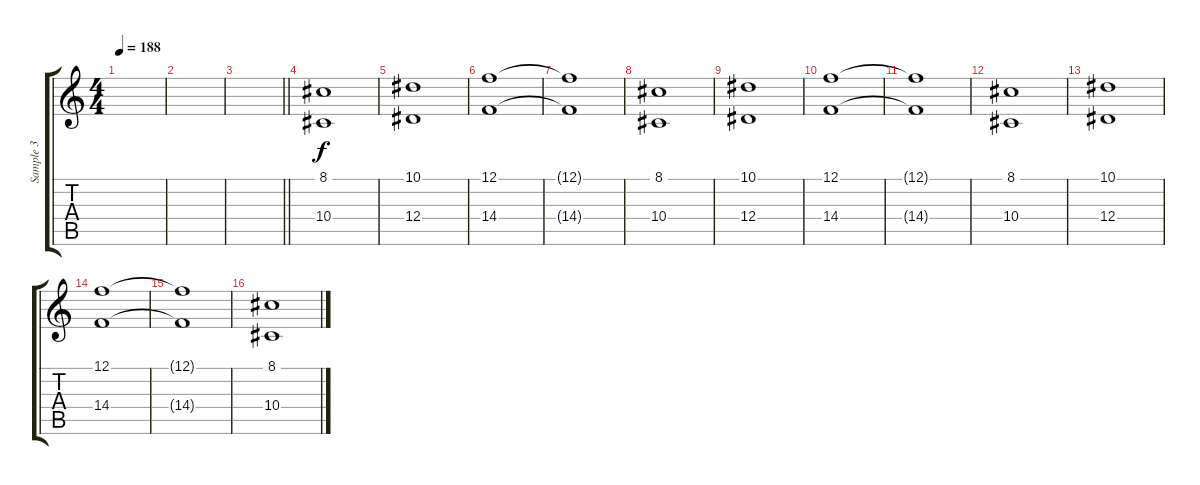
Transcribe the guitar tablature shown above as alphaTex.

\track ("Sample 3" "Sample 3") {instrument stringensemble1}
\staff {score tabs}
\tuning (F4 C4 Ab3 Eb3 Bb2 F2) {hide}
\ts (4 4)
\tempo 188
\clef g2
\ks c
|
|
\barLineRight lightlight
|
\section ("" " ")
(8.1 10.4).1 |
(10.1 12.4).1 |
(12.1 14.4).1 |
(12.1{t} 14.4{t}).1 |
(8.1 10.4).1 |
(10.1 12.4).1 |
(12.1 14.4).1 |
(12.1{t} 14.4{t}).1 |
(8.1 10.4).1 |
(10.1 12.4).1 |
(12.1 14.4).1 |
(12.1{t} 14.4{t}).1 |
(8.1 10.4).1
